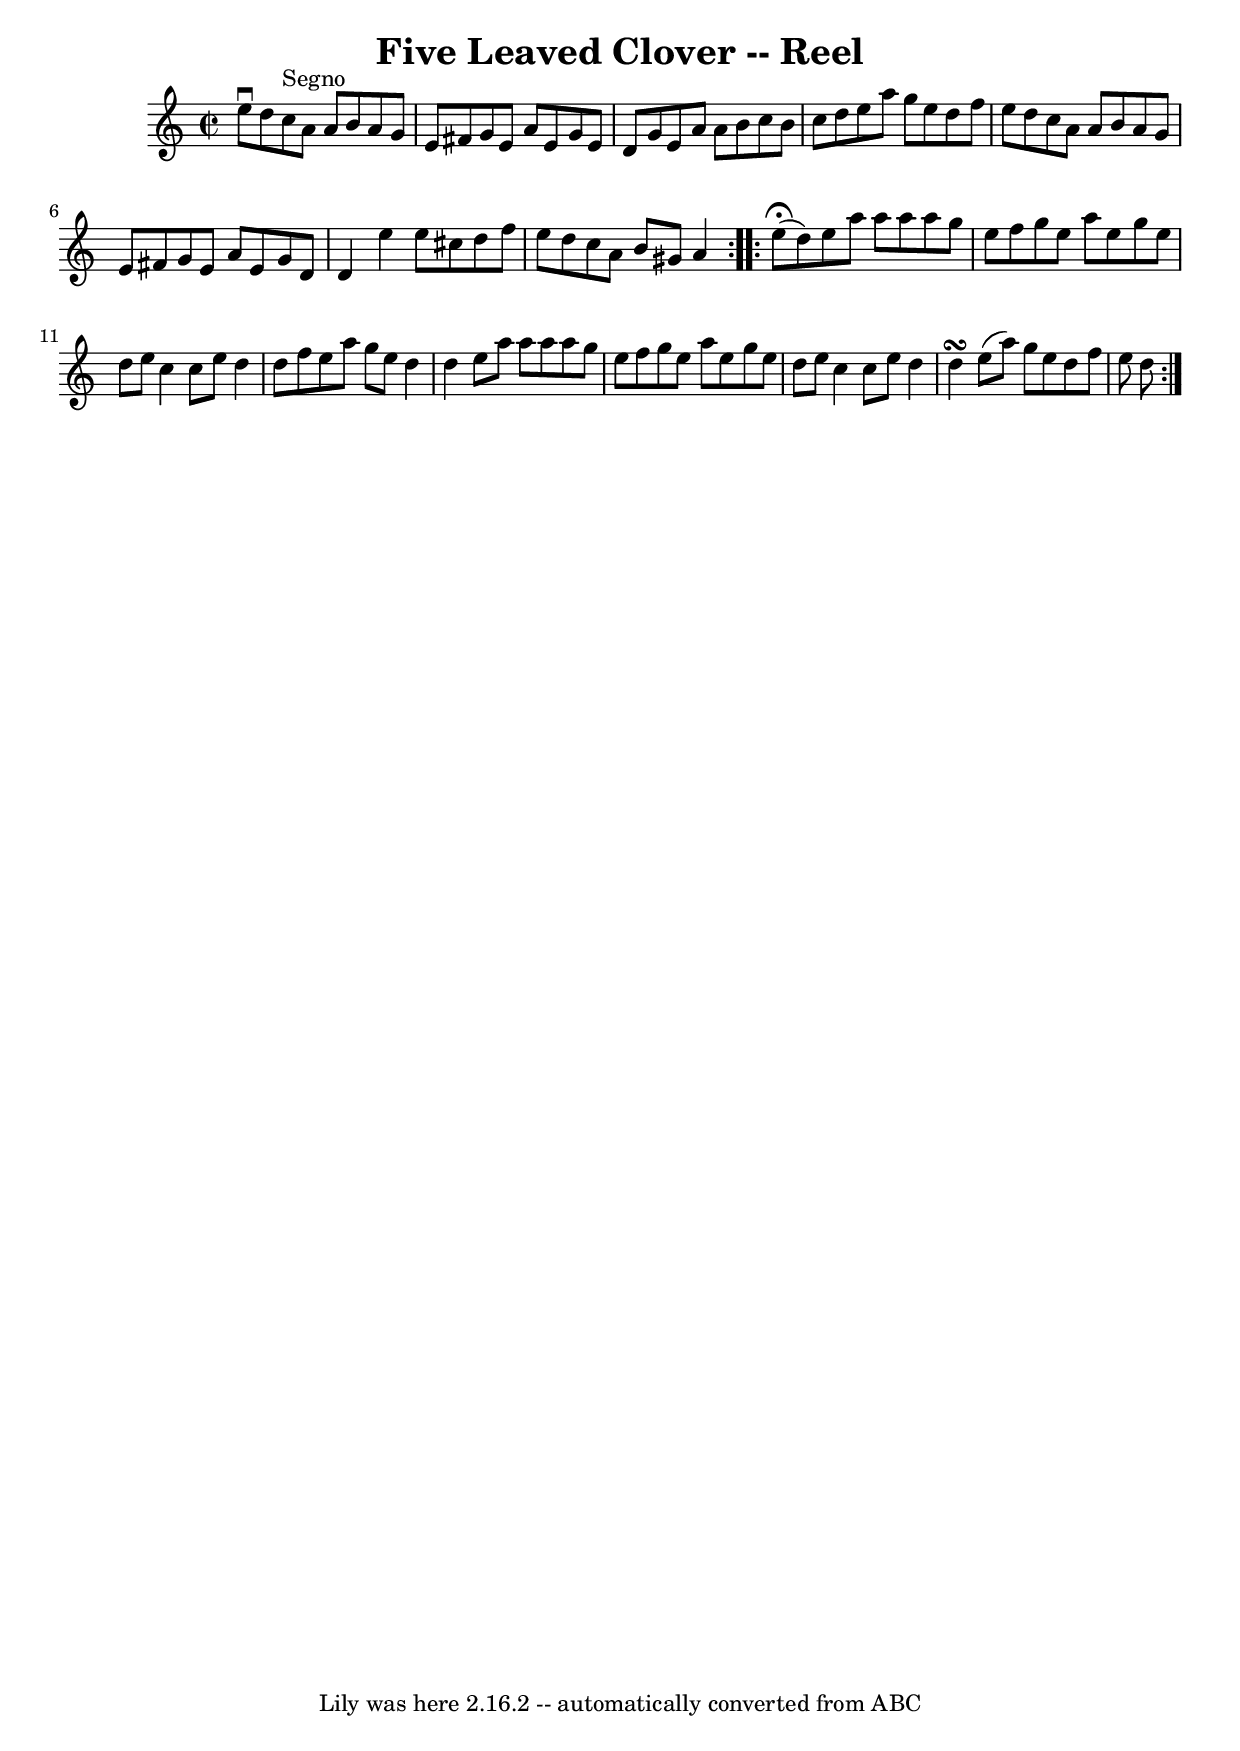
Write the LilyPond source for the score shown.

\version "2.16.2"
\include "Mammoth.ily"
\header {
	%% book = "Ryan's Mammoth Collection"
	crossRefNumber = "1"
	footnotes = ""
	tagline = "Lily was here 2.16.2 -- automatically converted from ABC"
	title = "Five Leaved Clover -- Reel"
}
voicedefault =  {


\repeat volta 2 {
\override Staff.TimeSignature #'style = #'C
 \time 2/2 
\key a \minor e''8^\downbow d''8    |
 c''8^"Segno"   
a'8 a'8 b'8 a'8 g'8 e'8 fis'8  |
 g'8 e'8 a'8   
 e'8 g'8 e'8 d'8 g'8  |
 e'8 a'8 a'8 b'8 c''8   
 b'8 c''8 d''8  |
 e''8 a''8 g''8 e''8 d''8 f''8   
 e''8 d''8  |
 c''8 a'8 a'8 b'8 a'8 g'8 e'8    
fis'8  |
 g'8 e'8 a'8 e'8 g'8 d'8 d'4  |
   
e''4 e''8 cis''8 d''8 f''8 e''8 d''8  |
 c''8 a'8  
 b'8 gis'8 a'4    } \repeat volta 2 { e''8^\fermata(d''8) 
|
 e''8 a''8 a''8 a''8 a''8 g''8 e''8 f''8  
|
 g''8 e''8 a''8 e''8 g''8 e''8 d''8 e''8  
|
 c''4 c''8 e''8 d''4 d''8 f''8  |
 e''8    
a''8 g''8 e''8 d''4 d''4  |
 e''8 a''8 a''8 a''8 
 a''8 g''8 e''8 f''8  |
 g''8 e''8 a''8 e''8    
g''8 e''8 d''8 e''8  |
 c''4 c''8 e''8 d''4 d''4 
\turn  |
 e''8 (a''8) g''8 e''8 d''8 f''8 e''8    
d''8      }   
}

\score{
    <<

	\context Staff="default"
	{
	    \voicedefault 
	}

    >>
	\layout {
	}
	\midi {}
}
